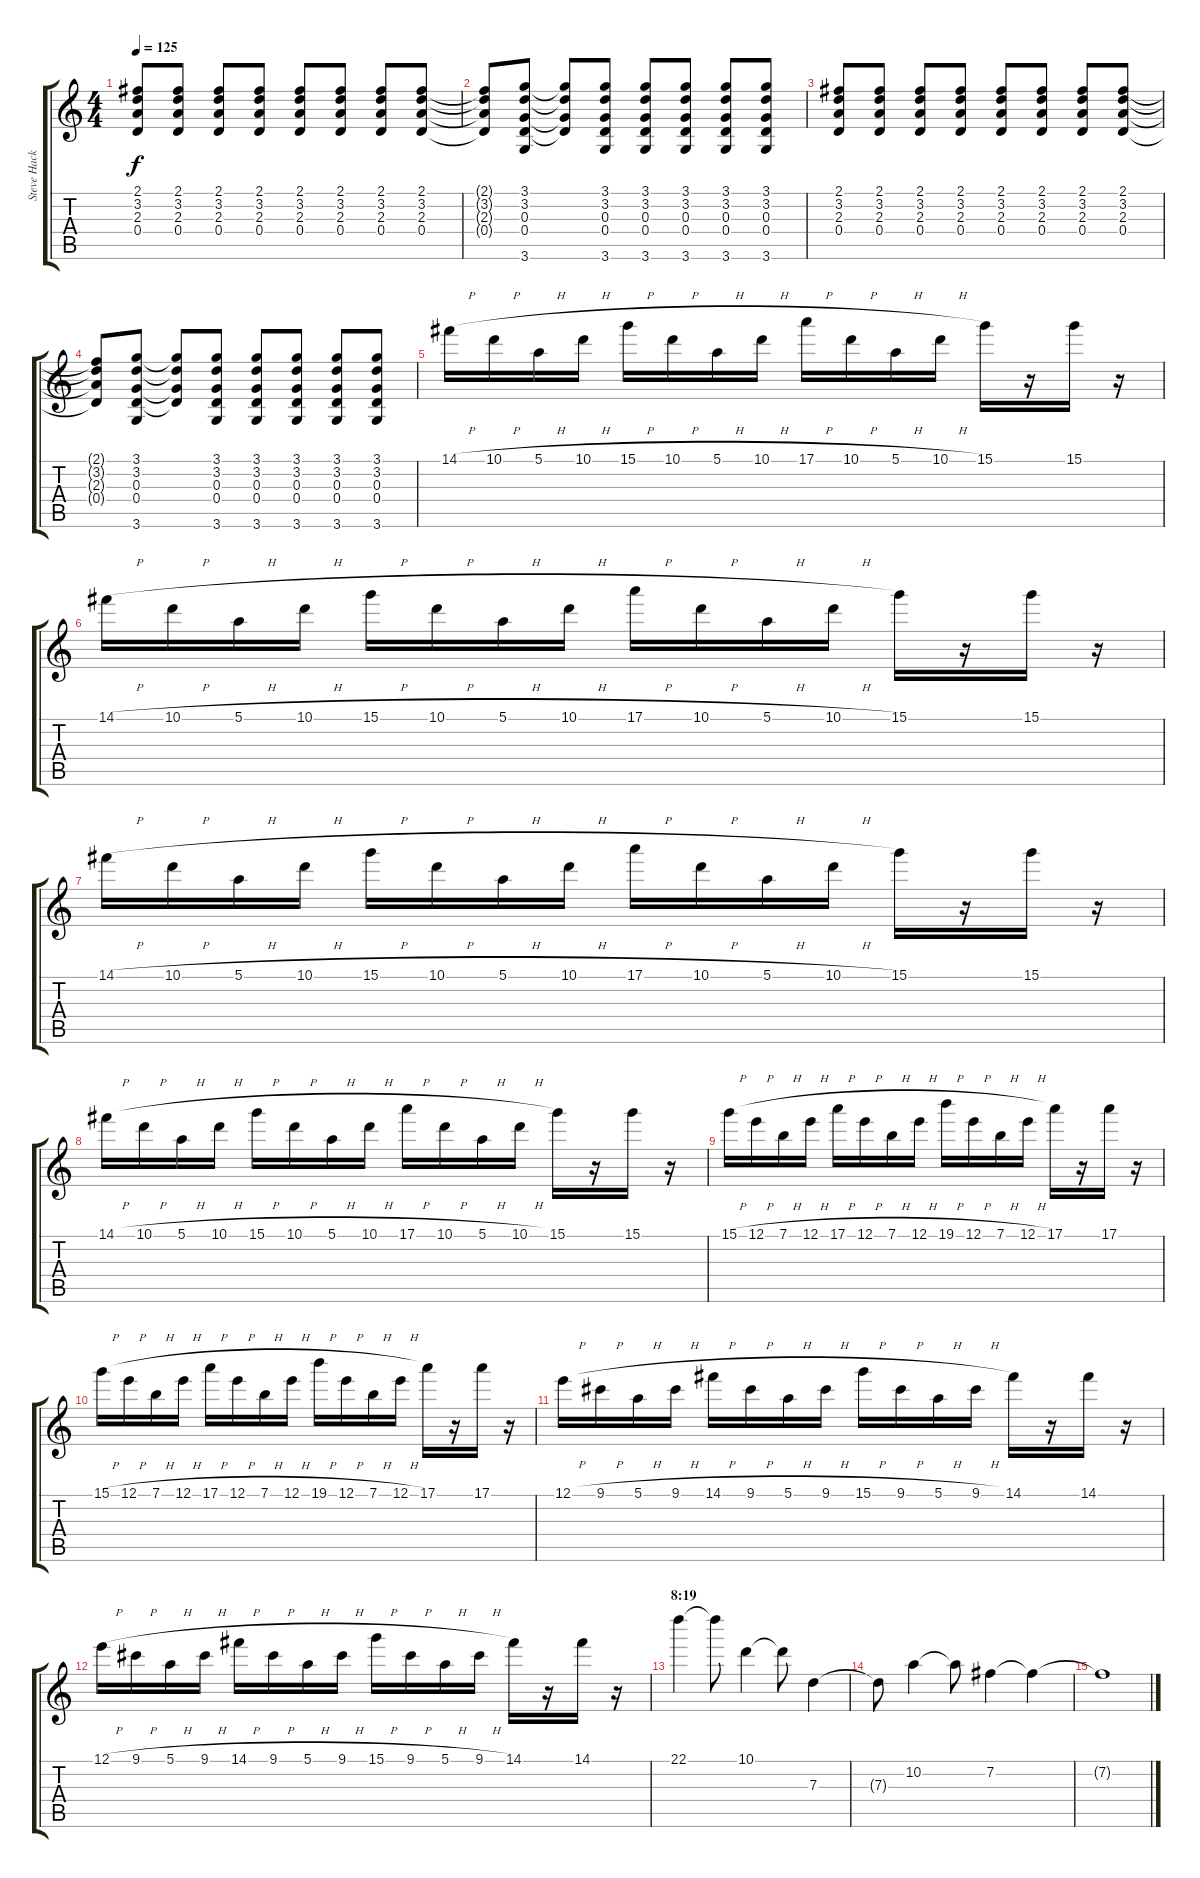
\track ("Steve Hackett (electric guitar 2)" "Steve Hack") {instrument overdrivenguitar}
\staff {score tabs}
\tuning (E4 B3 G3 D3 A2 E2) {hide}
\ts (4 4)
\tempo 125
\clef g2
\ks c
(2.1 3.2 2.3 0.4).8{dy f} (2.1 3.2 2.3 0.4).8 (2.1 3.2 2.3 0.4).8 (2.1 3.2 2.3 0.4).8 (2.1 3.2 2.3 0.4).8 (2.1 3.2 2.3 0.4).8 (2.1 3.2 2.3 0.4).8 (2.1 3.2 2.3 0.4).8 |
(2.1{t} 3.2{t} 2.3{t} 0.4{t}).8 (3.1 3.2 0.3 0.4 3.6).8 (3.1{t} 3.2{t} 0.3{t} 0.4{t}).8 (3.1 3.2 0.3 0.4 3.6).8 (3.1 3.2 0.3 0.4 3.6).8 (3.1 3.2 0.3 0.4 3.6).8 (3.1 3.2 0.3 0.4 3.6).8 (3.1 3.2 0.3 0.4 3.6).8 |
(2.1 3.2 2.3 0.4).8 (2.1 3.2 2.3 0.4).8 (2.1 3.2 2.3 0.4).8 (2.1 3.2 2.3 0.4).8 (2.1 3.2 2.3 0.4).8 (2.1 3.2 2.3 0.4).8 (2.1 3.2 2.3 0.4).8 (2.1 3.2 2.3 0.4).8 |
(2.1{t} 3.2{t} 2.3{t} 0.4{t}).8 (3.1 3.2 0.3 0.4 3.6).8 (3.1{t} 3.2{t} 0.3{t} 0.4{t}).8 (3.1 3.2 0.3 0.4 3.6).8 (3.1 3.2 0.3 0.4 3.6).8 (3.1 3.2 0.3 0.4 3.6).8 (3.1 3.2 0.3 0.4 3.6).8 (3.1 3.2 0.3 0.4 3.6).8 |
14.1{h}.16{balance 12} 10.1{h}.16 5.1{h}.16 10.1{h}.16 15.1{h}.16 10.1{h}.16 5.1{h}.16 10.1{h}.16 17.1{h}.16 10.1{h}.16 5.1{h}.16 10.1{h}.16 15.1.16 r.16 15.1.16 r.16 |
14.1{h}.16 10.1{h}.16 5.1{h}.16 10.1{h}.16 15.1{h}.16 10.1{h}.16 5.1{h}.16 10.1{h}.16 17.1{h}.16 10.1{h}.16 5.1{h}.16 10.1{h}.16 15.1.16 r.16 15.1.16 r.16 |
14.1{h}.16 10.1{h}.16 5.1{h}.16 10.1{h}.16 15.1{h}.16 10.1{h}.16 5.1{h}.16 10.1{h}.16 17.1{h}.16 10.1{h}.16 5.1{h}.16 10.1{h}.16 15.1.16 r.16 15.1.16 r.16 |
14.1{h}.16 10.1{h}.16 5.1{h}.16 10.1{h}.16 15.1{h}.16 10.1{h}.16 5.1{h}.16 10.1{h}.16 17.1{h}.16 10.1{h}.16 5.1{h}.16 10.1{h}.16 15.1.16 r.16 15.1.16 r.16 |
15.1{h}.16 12.1{h}.16 7.1{h}.16 12.1{h}.16 17.1{h}.16 12.1{h}.16 7.1{h}.16 12.1{h}.16 19.1{h}.16 12.1{h}.16 7.1{h}.16 12.1{h}.16 17.1.16 r.16 17.1.16 r.16 |
15.1{h}.16 12.1{h}.16 7.1{h}.16 12.1{h}.16 17.1{h}.16 12.1{h}.16 7.1{h}.16 12.1{h}.16 19.1{h}.16 12.1{h}.16 7.1{h}.16 12.1{h}.16 17.1.16 r.16 17.1.16 r.16 |
12.1{h}.16 9.1{h}.16 5.1{h}.16 9.1{h}.16 14.1{h}.16 9.1{h}.16 5.1{h}.16 9.1{h}.16 15.1{h}.16 9.1{h}.16 5.1{h}.16 9.1{h}.16 14.1.16 r.16 14.1.16 r.16 |
12.1{h}.16 9.1{h}.16 5.1{h}.16 9.1{h}.16 14.1{h}.16 9.1{h}.16 5.1{h}.16 9.1{h}.16 15.1{h}.16 9.1{h}.16 5.1{h}.16 9.1{h}.16 14.1.16 r.16 14.1.16 r.16 |
\section ("" "8:19")
22.1.4{balance 8} 22.1{t}.8 10.1.4 10.1{t}.8 7.3.4 |
7.3{t}.8 10.2.4 10.2{t}.8 7.2.4 7.2{t}.4 |
7.2{t}.1
